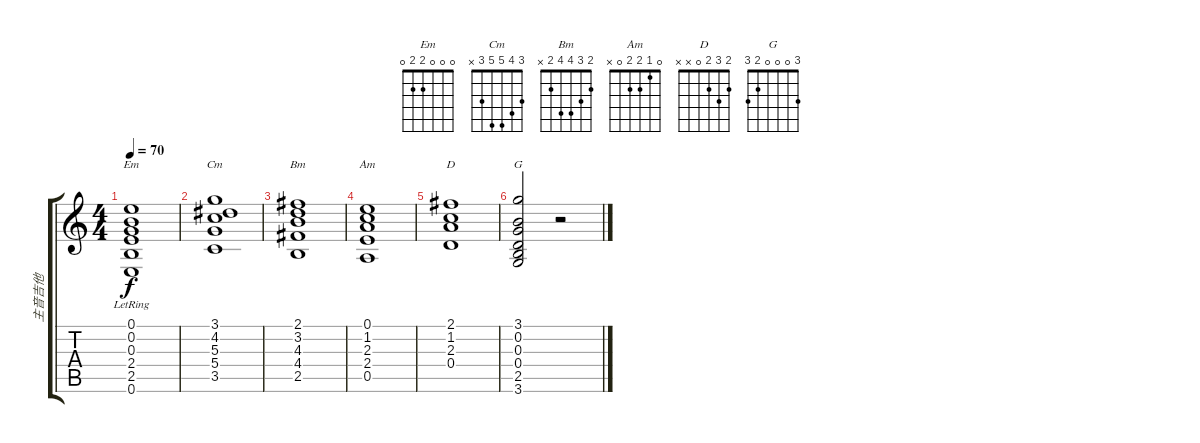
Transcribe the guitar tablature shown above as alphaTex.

\track ("主音吉他" "主音吉他") {instrument acousticguitarnylon}
\staff {score tabs}
\tuning (E4 B3 G3 D3 A2 E2) {hide}
\chord ("Em" 0 0 0 2 2 0)
\chord ("Cm" 3 4 5 5 3 x)
\chord ("Bm" 2 3 4 4 2 x)
\chord ("Am" 0 1 2 2 0 x)
\chord ("D" 2 3 2 0 x x)
\chord ("G" 3 0 0 0 2 3)
\ts (4 4)
\tempo 70
\clef g2
\ks c
(0.1 0.2{lr} 0.3 2.4 2.5 0.6).1{ch "Em" dy f} |
(3.1 4.2 5.3 5.4 3.5).1{ch "Cm"} |
(2.1 3.2 4.3 4.4 2.5).1{ch "Bm"} |
(0.1 1.2 2.3 2.4 0.5).1{ch "Am"} |
(2.1 1.2 2.3 0.4).1{ch "D"} |
(3.1 0.2 0.3 0.4 2.5 3.6).2{ch "G"} r.2
